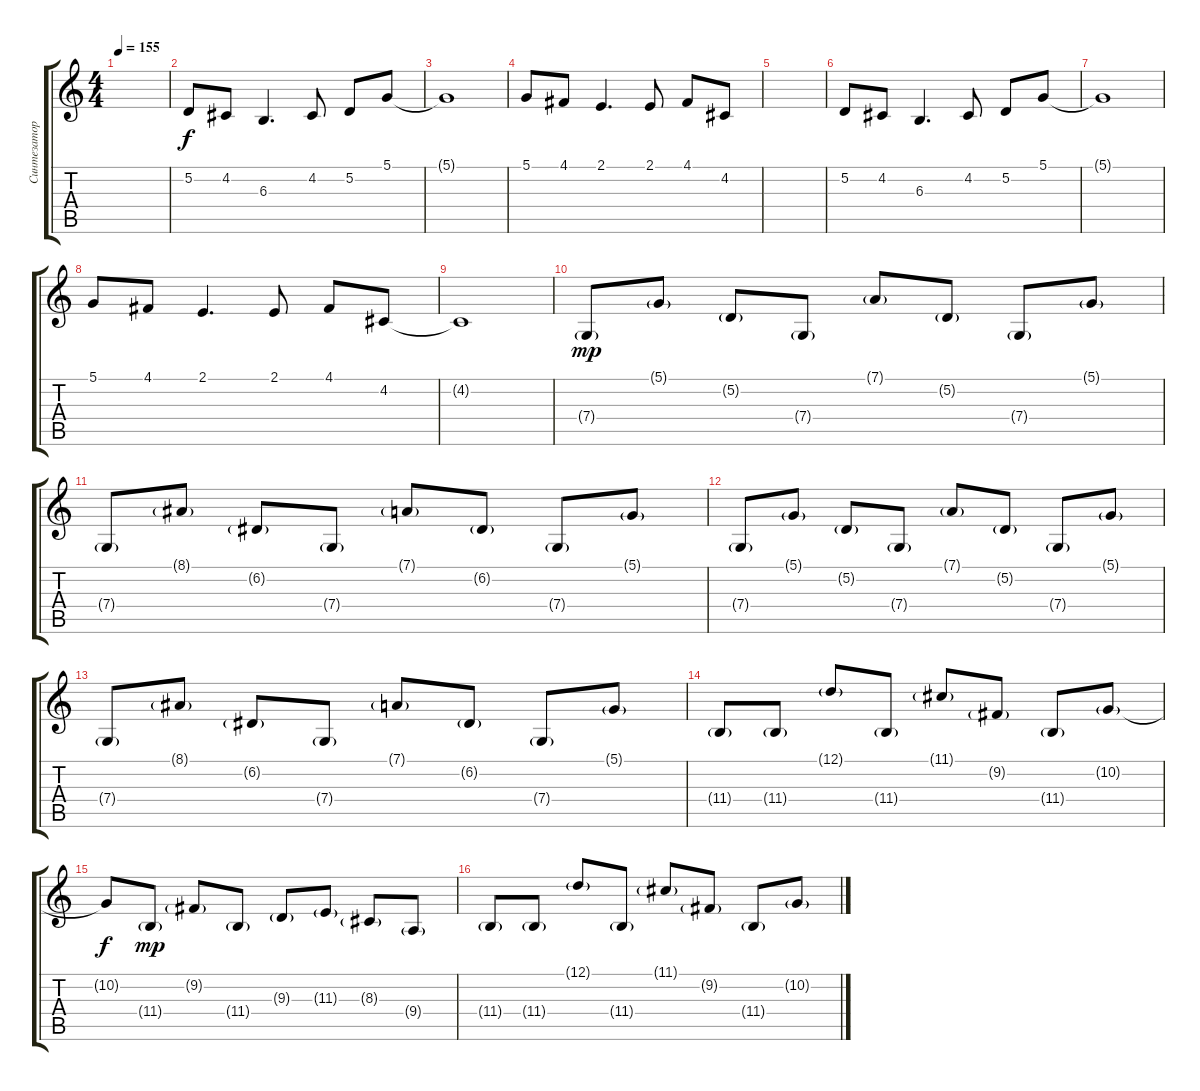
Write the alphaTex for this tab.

\track ("Синтезатор" "Синтезатор") {instrument stringensemble1}
\staff {score tabs}
\tuning (D4 A3 F3 C3 G2 D2) {hide}
\ts (4 4)
\tempo 155
\clef g2
\ks c
|
5.2.8 4.2.8 6.3.4{d} 4.2.8 5.2.8 5.1.8 |
5.1{t}.1 |
5.1.8 4.1.8 2.1.4{d} 2.1.8 4.1.8 4.2.8 |
|
5.2.8 4.2.8 6.3.4{d} 4.2.8 5.2.8 5.1.8 |
5.1{t}.1 |
5.1.8 4.1.8 2.1.4{d} 2.1.8 4.1.8 4.2.8 |
4.2{t}.1 |
7.4{g}.8{dy mp} 5.1{g}.8 5.2{g}.8 7.4{g}.8 7.1{g}.8 5.2{g}.8 7.4{g}.8 5.1{g}.8 |
7.4{g}.8 8.1{g}.8 6.2{g}.8 7.4{g}.8 7.1{g}.8 6.2{g}.8 7.4{g}.8 5.1{g}.8 |
7.4{g}.8 5.1{g}.8 5.2{g}.8 7.4{g}.8 7.1{g}.8 5.2{g}.8 7.4{g}.8 5.1{g}.8 |
7.4{g}.8 8.1{g}.8 6.2{g}.8 7.4{g}.8 7.1{g}.8 6.2{g}.8 7.4{g}.8 5.1{g}.8 |
11.4{g}.8 11.4{g}.8 12.1{g}.8 11.4{g}.8 11.1{g}.8 9.2{g}.8 11.4{g}.8 10.2{g}.8 |
10.2{t}.8{dy f} 11.4{g}.8{dy mp} 9.2{g}.8 11.4{g}.8 9.3{g}.8 11.3{g}.8 8.3{g}.8 9.4{g}.8 |
11.4{g}.8 11.4{g}.8 12.1{g}.8 11.4{g}.8 11.1{g}.8 9.2{g}.8 11.4{g}.8 10.2{g}.8
